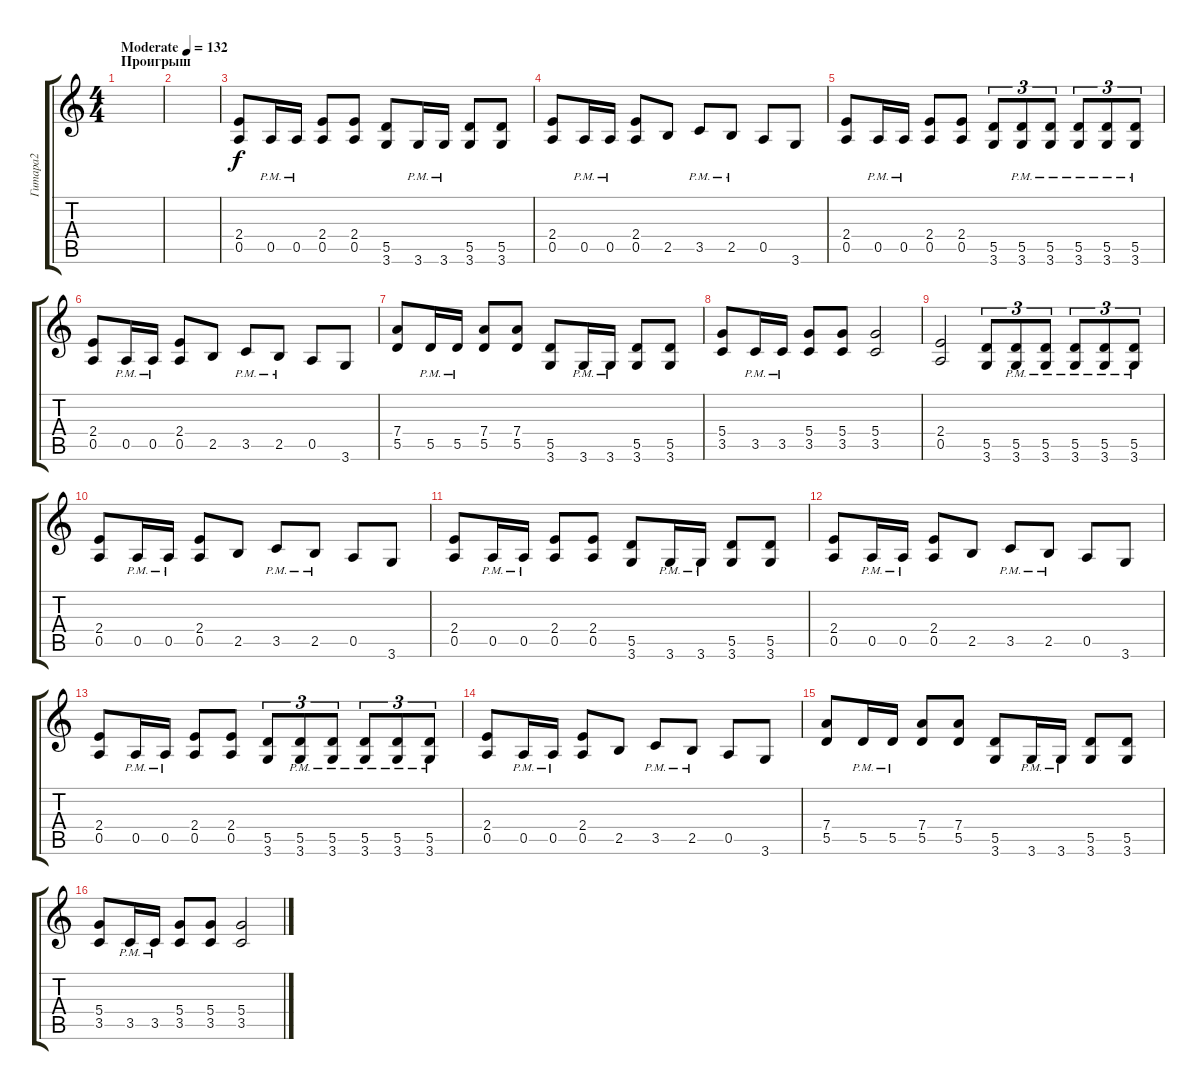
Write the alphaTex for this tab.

\track ("Гитара2" "Гитара2") {instrument distortionguitar}
\staff {score tabs}
\tuning (E4 B3 G3 D3 A2 E2) {hide}
\ts (4 4)
\section ("" "Проигрыш")
\tempo (132 "Moderate")
\clef g2
\ks c
|
|
(2.4 0.5).8 0.5{pm}.16 0.5{pm}.16 (2.4 0.5).8 (2.4 0.5).8 (5.5 3.6).8 3.6{pm}.16 3.6{pm}.16 (5.5 3.6).8 (5.5 3.6).8 |
(2.4 0.5).8 0.5{pm}.16 0.5{pm}.16 (2.4 0.5).8 2.5.8 3.5{pm}.8 2.5{pm}.8 0.5.8 3.6.8 |
(2.4 0.5).8 0.5{pm}.16 0.5{pm}.16 (2.4 0.5).8 (2.4 0.5).8 (5.5 3.6).8{tu (3 2)} (5.5{pm} 3.6{pm}).8{tu (3 2)} (5.5{pm} 3.6{pm}).8{tu (3 2)} (5.5{pm} 3.6{pm}).8{tu (3 2)} (5.5{pm} 3.6{pm}).8{tu (3 2)} (5.5{pm} 3.6{pm}).8{tu (3 2)} |
(2.4 0.5).8 0.5{pm}.16 0.5{pm}.16 (2.4 0.5).8 2.5.8 3.5{pm}.8 2.5{pm}.8 0.5.8 3.6.8 |
(7.4 5.5).8 5.5{pm}.16 5.5{pm}.16 (7.4 5.5).8 (7.4 5.5).8 (5.5 3.6).8 3.6{pm}.16 3.6{pm}.16 (5.5 3.6).8 (5.5 3.6).8 |
(5.4 3.5).8 3.5{pm}.16 3.5{pm}.16 (5.4 3.5).8 (5.4 3.5).8 (5.4 3.5).2 |
(2.4 0.5).2 (5.5 3.6).8{tu (3 2)} (5.5{pm} 3.6{pm}).8{tu (3 2)} (5.5{pm} 3.6{pm}).8{tu (3 2)} (5.5{pm} 3.6{pm}).8{tu (3 2)} (5.5{pm} 3.6{pm}).8{tu (3 2)} (5.5{pm} 3.6{pm}).8{tu (3 2)} |
(2.4 0.5).8 0.5{pm}.16 0.5{pm}.16 (2.4 0.5).8 2.5.8 3.5{pm}.8 2.5{pm}.8 0.5.8 3.6.8 |
(2.4 0.5).8 0.5{pm}.16 0.5{pm}.16 (2.4 0.5).8 (2.4 0.5).8 (5.5 3.6).8 3.6{pm}.16 3.6{pm}.16 (5.5 3.6).8 (5.5 3.6).8 |
(2.4 0.5).8 0.5{pm}.16 0.5{pm}.16 (2.4 0.5).8 2.5.8 3.5{pm}.8 2.5{pm}.8 0.5.8 3.6.8 |
(2.4 0.5).8 0.5{pm}.16 0.5{pm}.16 (2.4 0.5).8 (2.4 0.5).8 (5.5 3.6).8{tu (3 2)} (5.5{pm} 3.6{pm}).8{tu (3 2)} (5.5{pm} 3.6{pm}).8{tu (3 2)} (5.5{pm} 3.6{pm}).8{tu (3 2)} (5.5{pm} 3.6{pm}).8{tu (3 2)} (5.5{pm} 3.6{pm}).8{tu (3 2)} |
(2.4 0.5).8 0.5{pm}.16 0.5{pm}.16 (2.4 0.5).8 2.5.8 3.5{pm}.8 2.5{pm}.8 0.5.8 3.6.8 |
(7.4 5.5).8 5.5{pm}.16 5.5{pm}.16 (7.4 5.5).8 (7.4 5.5).8 (5.5 3.6).8 3.6{pm}.16 3.6{pm}.16 (5.5 3.6).8 (5.5 3.6).8 |
(5.4 3.5).8 3.5{pm}.16 3.5{pm}.16 (5.4 3.5).8 (5.4 3.5).8 (5.4 3.5).2
